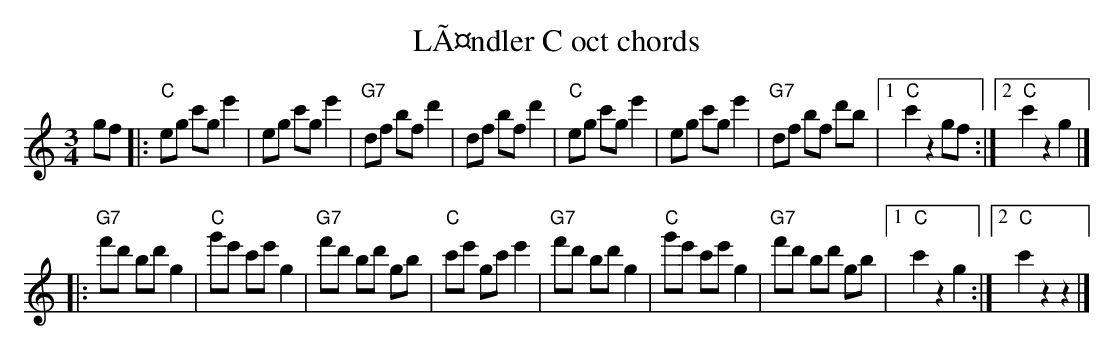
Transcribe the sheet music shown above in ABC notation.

X:1
T:LÃ¤ndler C oct chords
M:3/4
L:1/8
K:Cmaj%%MIDI gchordon
gf |: "C"eg c'g e'2 | eg c'g e'2 | "G7"df bf d'2 | df bf d'2 | "C"eg c'g e'2 | eg c'g e'2 |"G7"df bf d'b |1 "C"c'2 z2 gf :|2 "C"c'2 z2 g2 |]
|: "G7"f'd' bd' g2 | "C"g'e' c'e' g2 | "G7"f'd' bd' gb | "C"c'e' gc' e'2 | "G7"f'd' bd' g2 | "C"g'e' c'e' g2 | "G7"f'd' bd' gb |1 "C"c'2z2g2 :|2 "C"c'2z2z2 |]
